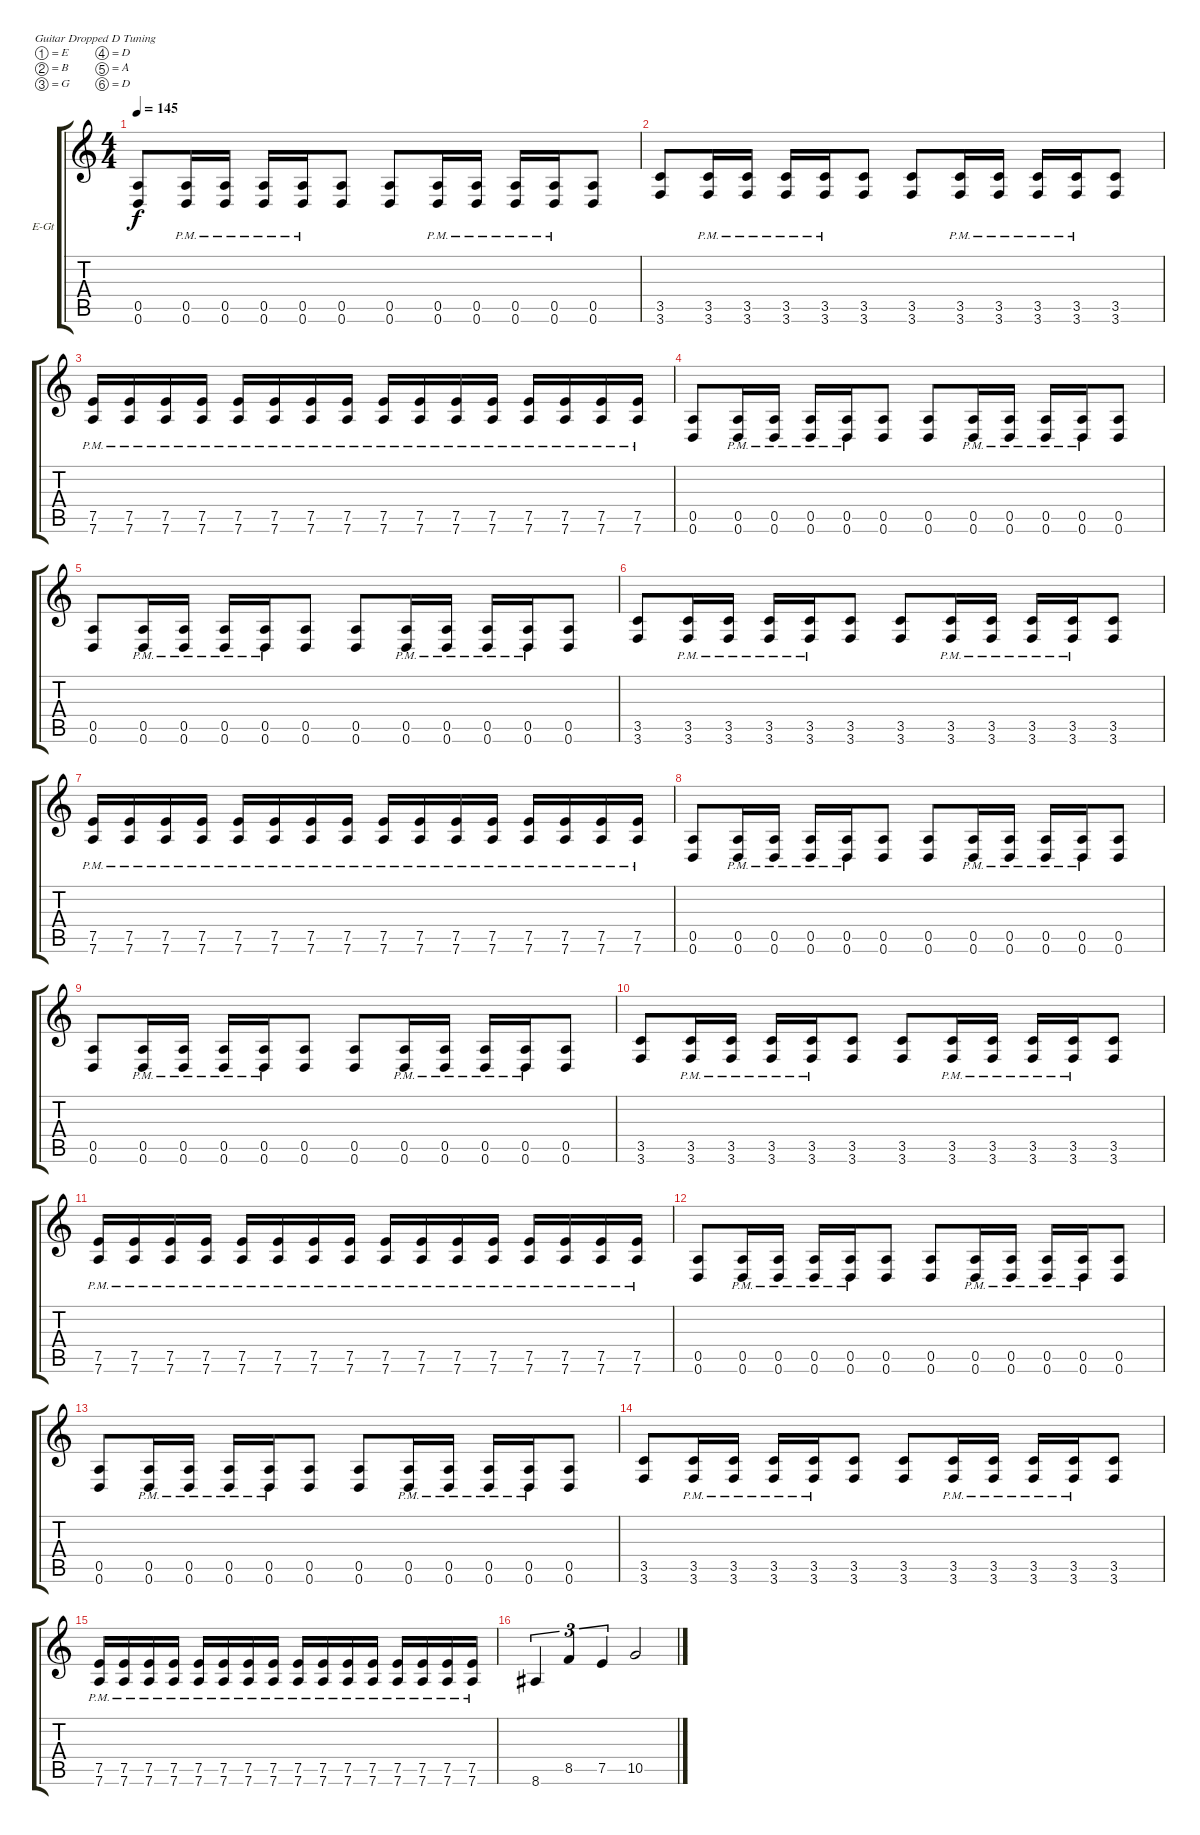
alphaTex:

\bracketExtendMode groupsimilarinstruments
\firstSystemTrackNameOrientation horizontal
\otherSystemsTrackNameOrientation horizontal
\track ("Spur 2" "E-Gt") {instrument distortionguitar}
\staff {score tabs}
\tuning (E4 B3 G3 D3 A2 D2)
\ts (4 4)
\tempo 145
\clef g2
\ks c
(0.5 0.6).8{dy f} (0.5{pm} 0.6{pm}).16 (0.5{pm} 0.6{pm}).16 (0.5{pm} 0.6{pm}).16 (0.5{pm} 0.6{pm}).16 (0.5 0.6).8 (0.5 0.6).8 (0.5{pm} 0.6{pm}).16 (0.5{pm} 0.6{pm}).16 (0.5{pm} 0.6{pm}).16 (0.5{pm} 0.6{pm}).16 (0.5 0.6).8 |
(3.5 3.6).8 (3.5{pm} 3.6{pm}).16 (3.5{pm} 3.6{pm}).16 (3.5{pm} 3.6{pm}).16 (3.5{pm} 3.6{pm}).16 (3.5 3.6).8 (3.5 3.6).8 (3.5{pm} 3.6{pm}).16 (3.5{pm} 3.6{pm}).16 (3.5{pm} 3.6{pm}).16 (3.5{pm} 3.6{pm}).16 (3.5 3.6).8 |
(7.5{pm} 7.6{pm}).16 (7.5{pm} 7.6{pm}).16 (7.5{pm} 7.6{pm}).16 (7.5{pm} 7.6{pm}).16 (7.5{pm} 7.6{pm}).16 (7.5{pm} 7.6{pm}).16 (7.5{pm} 7.6{pm}).16 (7.5{pm} 7.6{pm}).16 (7.5{pm} 7.6{pm}).16 (7.5{pm} 7.6{pm}).16 (7.5{pm} 7.6{pm}).16 (7.5{pm} 7.6{pm}).16 (7.5{pm} 7.6{pm}).16 (7.5{pm} 7.6{pm}).16 (7.5{pm} 7.6{pm}).16 (7.5{pm} 7.6{pm}).16 |
(0.5 0.6).8 (0.5{pm} 0.6{pm}).16 (0.5{pm} 0.6{pm}).16 (0.5{pm} 0.6{pm}).16 (0.5{pm} 0.6{pm}).16 (0.5 0.6).8 (0.5 0.6).8 (0.5{pm} 0.6{pm}).16 (0.5{pm} 0.6{pm}).16 (0.5{pm} 0.6{pm}).16 (0.5{pm} 0.6{pm}).16 (0.5 0.6).8 |
(0.5 0.6).8 (0.5{pm} 0.6{pm}).16 (0.5{pm} 0.6{pm}).16 (0.5{pm} 0.6{pm}).16 (0.5{pm} 0.6{pm}).16 (0.5 0.6).8 (0.5 0.6).8 (0.5{pm} 0.6{pm}).16 (0.5{pm} 0.6{pm}).16 (0.5{pm} 0.6{pm}).16 (0.5{pm} 0.6{pm}).16 (0.5 0.6).8 |
(3.5 3.6).8 (3.5{pm} 3.6{pm}).16 (3.5{pm} 3.6{pm}).16 (3.5{pm} 3.6{pm}).16 (3.5{pm} 3.6{pm}).16 (3.5 3.6).8 (3.5 3.6).8 (3.5{pm} 3.6{pm}).16 (3.5{pm} 3.6{pm}).16 (3.5{pm} 3.6{pm}).16 (3.5{pm} 3.6{pm}).16 (3.5 3.6).8 |
(7.5{pm} 7.6{pm}).16 (7.5{pm} 7.6{pm}).16 (7.5{pm} 7.6{pm}).16 (7.5{pm} 7.6{pm}).16 (7.5{pm} 7.6{pm}).16 (7.5{pm} 7.6{pm}).16 (7.5{pm} 7.6{pm}).16 (7.5{pm} 7.6{pm}).16 (7.5{pm} 7.6{pm}).16 (7.5{pm} 7.6{pm}).16 (7.5{pm} 7.6{pm}).16 (7.5{pm} 7.6{pm}).16 (7.5{pm} 7.6{pm}).16 (7.5{pm} 7.6{pm}).16 (7.5{pm} 7.6{pm}).16 (7.5{pm} 7.6{pm}).16 |
(0.5 0.6).8 (0.5{pm} 0.6{pm}).16 (0.5{pm} 0.6{pm}).16 (0.5{pm} 0.6{pm}).16 (0.5{pm} 0.6{pm}).16 (0.5 0.6).8 (0.5 0.6).8 (0.5{pm} 0.6{pm}).16 (0.5{pm} 0.6{pm}).16 (0.5{pm} 0.6{pm}).16 (0.5{pm} 0.6{pm}).16 (0.5 0.6).8 |
(0.5 0.6).8 (0.5{pm} 0.6{pm}).16 (0.5{pm} 0.6{pm}).16 (0.5{pm} 0.6{pm}).16 (0.5{pm} 0.6{pm}).16 (0.5 0.6).8 (0.5 0.6).8 (0.5{pm} 0.6{pm}).16 (0.5{pm} 0.6{pm}).16 (0.5{pm} 0.6{pm}).16 (0.5{pm} 0.6{pm}).16 (0.5 0.6).8 |
(3.5 3.6).8 (3.5{pm} 3.6{pm}).16 (3.5{pm} 3.6{pm}).16 (3.5{pm} 3.6{pm}).16 (3.5{pm} 3.6{pm}).16 (3.5 3.6).8 (3.5 3.6).8 (3.5{pm} 3.6{pm}).16 (3.5{pm} 3.6{pm}).16 (3.5{pm} 3.6{pm}).16 (3.5{pm} 3.6{pm}).16 (3.5 3.6).8 |
(7.5{pm} 7.6{pm}).16 (7.5{pm} 7.6{pm}).16 (7.5{pm} 7.6{pm}).16 (7.5{pm} 7.6{pm}).16 (7.5{pm} 7.6{pm}).16 (7.5{pm} 7.6{pm}).16 (7.5{pm} 7.6{pm}).16 (7.5{pm} 7.6{pm}).16 (7.5{pm} 7.6{pm}).16 (7.5{pm} 7.6{pm}).16 (7.5{pm} 7.6{pm}).16 (7.5{pm} 7.6{pm}).16 (7.5{pm} 7.6{pm}).16 (7.5{pm} 7.6{pm}).16 (7.5{pm} 7.6{pm}).16 (7.5{pm} 7.6{pm}).16 |
(0.5 0.6).8 (0.5{pm} 0.6{pm}).16 (0.5{pm} 0.6{pm}).16 (0.5{pm} 0.6{pm}).16 (0.5{pm} 0.6{pm}).16 (0.5 0.6).8 (0.5 0.6).8 (0.5{pm} 0.6{pm}).16 (0.5{pm} 0.6{pm}).16 (0.5{pm} 0.6{pm}).16 (0.5{pm} 0.6{pm}).16 (0.5 0.6).8 |
(0.5 0.6).8 (0.5{pm} 0.6{pm}).16 (0.5{pm} 0.6{pm}).16 (0.5{pm} 0.6{pm}).16 (0.5{pm} 0.6{pm}).16 (0.5 0.6).8 (0.5 0.6).8 (0.5{pm} 0.6{pm}).16 (0.5{pm} 0.6{pm}).16 (0.5{pm} 0.6{pm}).16 (0.5{pm} 0.6{pm}).16 (0.5 0.6).8 |
(3.5 3.6).8 (3.5{pm} 3.6{pm}).16 (3.5{pm} 3.6{pm}).16 (3.5{pm} 3.6{pm}).16 (3.5{pm} 3.6{pm}).16 (3.5 3.6).8 (3.5 3.6).8 (3.5{pm} 3.6{pm}).16 (3.5{pm} 3.6{pm}).16 (3.5{pm} 3.6{pm}).16 (3.5{pm} 3.6{pm}).16 (3.5 3.6).8 |
(7.5{pm} 7.6{pm}).16 (7.5{pm} 7.6{pm}).16 (7.5{pm} 7.6{pm}).16 (7.5{pm} 7.6{pm}).16 (7.5{pm} 7.6{pm}).16 (7.5{pm} 7.6{pm}).16 (7.5{pm} 7.6{pm}).16 (7.5{pm} 7.6{pm}).16 (7.5{pm} 7.6{pm}).16 (7.5{pm} 7.6{pm}).16 (7.5{pm} 7.6{pm}).16 (7.5{pm} 7.6{pm}).16 (7.5{pm} 7.6{pm}).16 (7.5{pm} 7.6{pm}).16 (7.5{pm} 7.6{pm}).16 (7.5{pm} 7.6{pm}).16 |
8.6.4{tu (3 2)} 8.5.4{tu (3 2)} 7.5.4{tu (3 2)} 10.5.2
